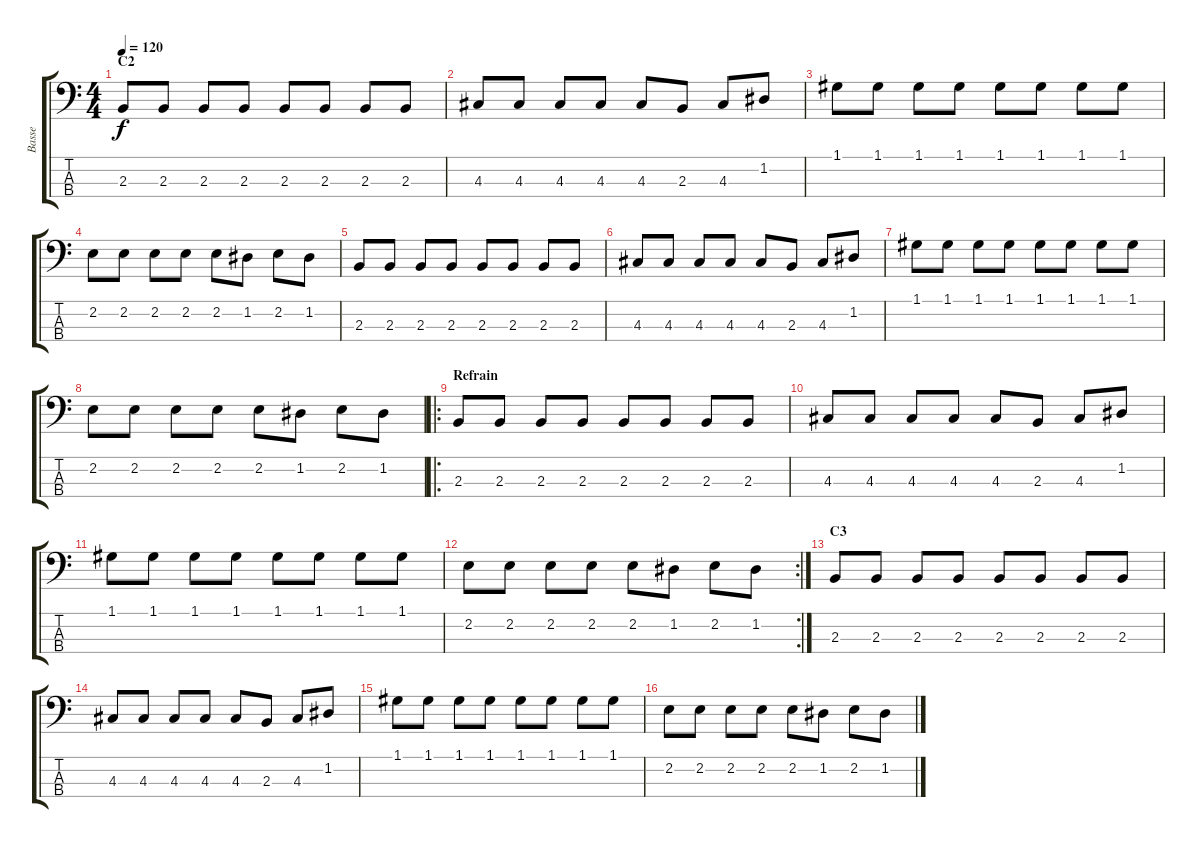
\track ("Basse" "Basse") {instrument electricbasspick}
\staff {score tabs}
\tuning (G2 D2 A1 E1) {hide}
\ts (4 4)
\section ("" "C2")
\tempo 120
\clef f4
\ks c
2.3.8{dy f} 2.3.8 2.3.8 2.3.8 2.3.8 2.3.8 2.3.8 2.3.8 |
4.3.8 4.3.8 4.3.8 4.3.8 4.3.8 2.3.8 4.3.8 1.2.8 |
1.1.8 1.1.8 1.1.8 1.1.8 1.1.8 1.1.8 1.1.8 1.1.8 |
2.2.8 2.2.8 2.2.8 2.2.8 2.2.8 1.2.8 2.2.8 1.2.8 |
2.3.8 2.3.8 2.3.8 2.3.8 2.3.8 2.3.8 2.3.8 2.3.8 |
4.3.8 4.3.8 4.3.8 4.3.8 4.3.8 2.3.8 4.3.8 1.2.8 |
1.1.8 1.1.8 1.1.8 1.1.8 1.1.8 1.1.8 1.1.8 1.1.8 |
2.2.8 2.2.8 2.2.8 2.2.8 2.2.8 1.2.8 2.2.8 1.2.8 |
\ro
\section ("" "Refrain")
2.3.8 2.3.8 2.3.8 2.3.8 2.3.8 2.3.8 2.3.8 2.3.8 |
4.3.8 4.3.8 4.3.8 4.3.8 4.3.8 2.3.8 4.3.8 1.2.8 |
1.1.8 1.1.8 1.1.8 1.1.8 1.1.8 1.1.8 1.1.8 1.1.8 |
\rc 2
2.2.8 2.2.8 2.2.8 2.2.8 2.2.8 1.2.8 2.2.8 1.2.8 |
\section ("" "C3")
2.3.8 2.3.8 2.3.8 2.3.8 2.3.8 2.3.8 2.3.8 2.3.8 |
4.3.8 4.3.8 4.3.8 4.3.8 4.3.8 2.3.8 4.3.8 1.2.8 |
1.1.8 1.1.8 1.1.8 1.1.8 1.1.8 1.1.8 1.1.8 1.1.8 |
2.2.8 2.2.8 2.2.8 2.2.8 2.2.8 1.2.8 2.2.8 1.2.8
